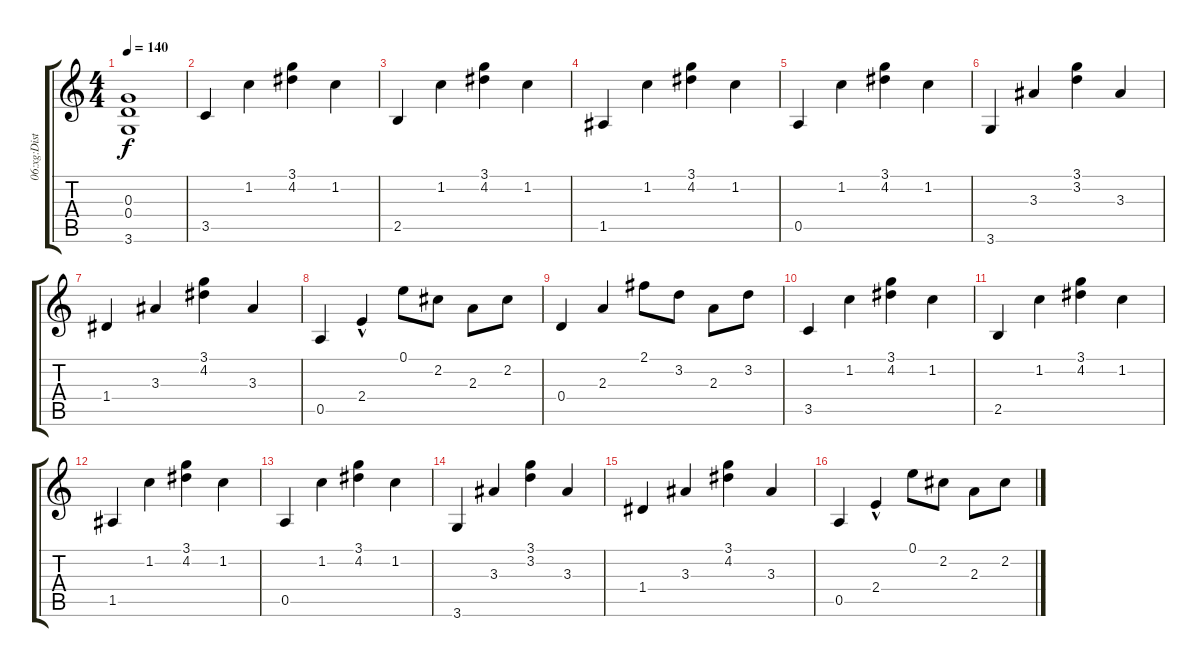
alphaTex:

\track ("06:xg:Distortion Guitar " "06:xg:Dist") {instrument distortionguitar}
\staff {score tabs}
\tuning (E4 B3 G3 D3 A2 E2) {hide}
\ts (4 4)
\tempo 140
\clef g2
\ks c
(0.3 0.4 3.6).1{dy f} |
3.5.4 1.2.4 (3.1 4.2).4 1.2.4 |
2.5.4 1.2.4 (3.1 4.2).4 1.2.4 |
1.5.4 1.2.4 (3.1 4.2).4 1.2.4 |
0.5.4 1.2.4 (3.1 4.2).4 1.2.4 |
3.6.4 3.3.4 (3.1 3.2).4 3.3.4 |
1.4.4 3.3.4 (3.1 4.2).4 3.3.4 |
0.5.4 2.4{hac}.4 0.1.8 2.2.8 2.3.8 2.2.8 |
0.4.4 2.3.4 2.1.8 3.2.8 2.3.8 3.2.8 |
3.5.4 1.2.4 (3.1 4.2).4 1.2.4 |
2.5.4 1.2.4 (3.1 4.2).4 1.2.4 |
1.5.4 1.2.4 (3.1 4.2).4 1.2.4 |
0.5.4 1.2.4 (3.1 4.2).4 1.2.4 |
3.6.4 3.3.4 (3.1 3.2).4 3.3.4 |
1.4.4 3.3.4 (3.1 4.2).4 3.3.4 |
0.5.4 2.4{hac}.4 0.1.8 2.2.8 2.3.8 2.2.8
